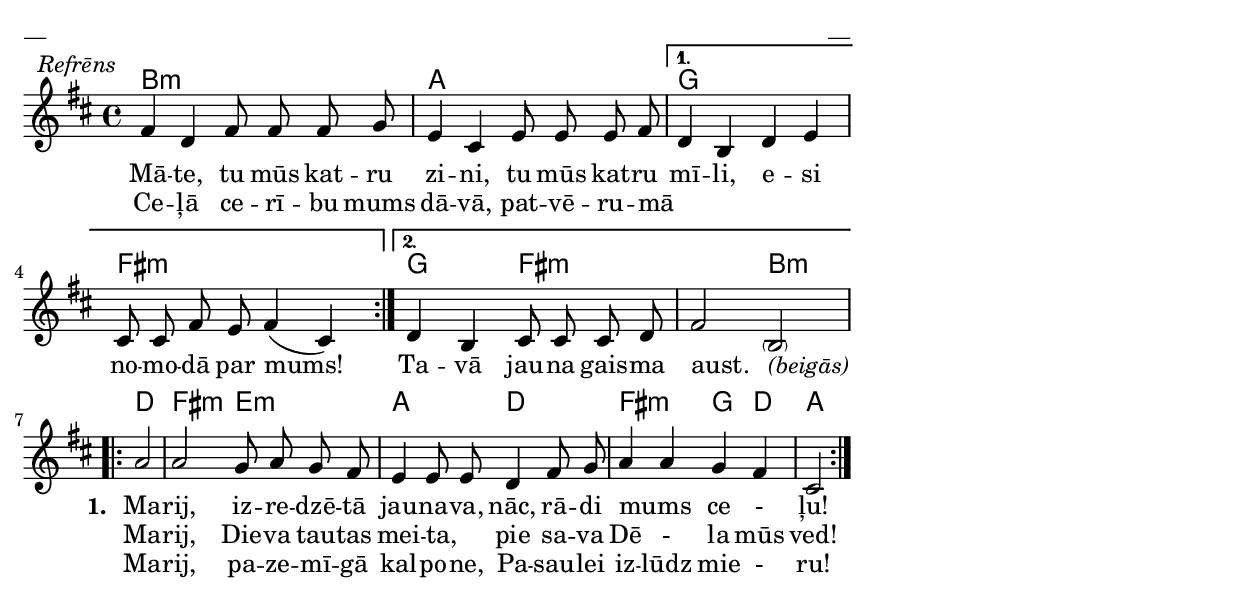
\version "2.13.18"

\paper {
line-width = 14\cm
left-margin = 0.4\cm
between-system-padding = 0.1\cm
between-system-space = 0.1\cm
}

\layout {
indent = #0
ragged-last = ##f
%%  \context { \ChordNames
%%     \override ChordName #'font-size = #-1
%%  } 
}

chordsA = \chordmode {
b1:min a g fis:min g2 fis1:min b2:min
d2 fis:min e:min a d fis:min g4 d a2
}

voiceA = \relative c' {
\clef "treble"
\key d \major
\time 4/4

\repeat volta 2 {fis4^\markup { \translate #'( -10 . 0 ) \italic Refrēns } d fis8 fis fis g | e4 cis e8 e e fis }
\alternative {
  {d4 b d e | cis8 cis fis e fis4 (cis) }
  { d4 b cis8 cis cis d | fis2 \parenthesize b,_\markup {\italic (beigās) } }
}
\break
\repeat volta 2 { \partial 2
a'2 | a g8 a g fis | e4 e8 e d4 fis8 g | a4 a g fis | cis2 }
}

lyricA = \lyricmode {
Mā -- te, tu mūs kat -- ru zi -- ni, tu mūs kat -- ru mī -- li, e -- si no -- mo -- dā par mums!
Ta -- vā jau -- na gais -- ma aust. _
\set stanza = "1. "
Ma -- rij, iz -- re -- dzē -- tā jau -- na -- va, nāc, rā -- di mums _ ce - ļu!
}
lyricB = \lyricmode {
Ce -- ļā ce -- rī -- bu mums dā -- vā, pat -- vē -- ru -- mā
_ _ _ _ _ _ _ _ _ _ _ _ _ _ _ _ _ 
Ma -- rij, Die -- va tau -- tas mei -- ta, _ pie sa -- va Dē - la mūs ved!
}
lyricC = \lyricmode {
_ _ _ _ _ _ _ _ _ _ _ _
_ _ _ _ _ _ _ _ _ _ _ _ _ _ _ _ _ 
Ma -- rij, pa -- ze -- mī -- gā kal -- po -- ne, Pa -- sau -- lei iz -- lūdz mie - ru!
}
fullScore = <<
\new ChordNames { \chordsA }
\new Staff {
<<
\new Voice = "voiceA" { \oneVoice \autoBeamOff \voiceA }
\lyricsto "voiceA" \new Lyrics \lyricA
\lyricsto "voiceA" \new Lyrics \lyricB
\lyricsto "voiceA" \new Lyrics \lyricC
>>
}
>>


\score {
\fullScore
\header { piece = "__" opus = "__" }
}
\markup { \with-color #(x11-color 'white) \sans \smaller "aaa" }
\score {
\unfoldRepeats
\fullScore
\midi {
\context { \Staff \remove "Staff_performer" }
\context { \Voice \consists "Staff_performer" }
}
}


